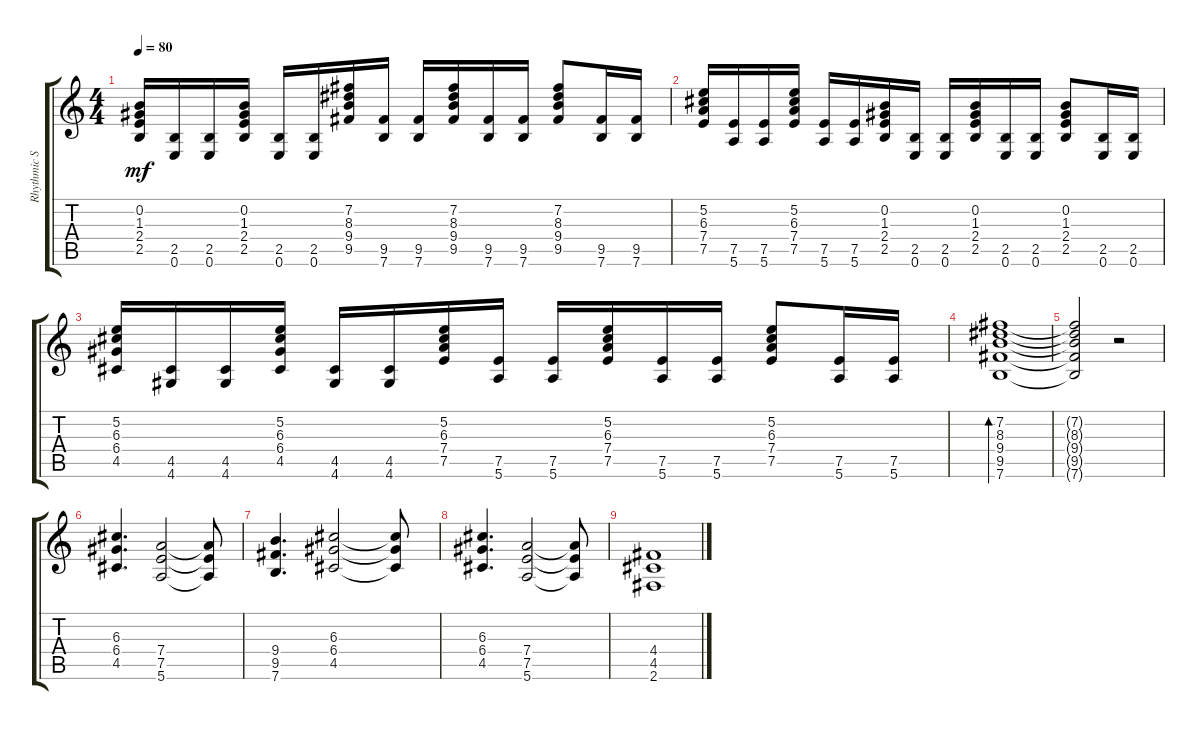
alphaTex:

\track ("Rhythmic Strings" "Rhythmic S") {instrument distortionguitar}
\staff {score tabs}
\tuning (E4 B3 G3 D3 A2 E2) {hide}
\ts (4 4)
\tempo 80
\clef g2
\ks c
(0.2 1.3 2.4 2.5).16{dy mf} (2.5 0.6).16 (2.5 0.6).16 (0.2 1.3 2.4 2.5).16 (2.5 0.6).16 (2.5 0.6).16 (7.2 8.3 9.4 9.5).16 (9.5 7.6).16 (9.5 7.6).16 (7.2 8.3 9.4 9.5).16 (9.5 7.6).16 (9.5 7.6).16 (7.2 8.3 9.4 9.5).8 (9.5 7.6).16 (9.5 7.6).16 |
(5.2 6.3 7.4 7.5).16 (7.5 5.6).16 (7.5 5.6).16 (5.2 6.3 7.4 7.5).16 (7.5 5.6).16 (7.5 5.6).16 (0.2 1.3 2.4 2.5).16 (2.5 0.6).16 (2.5 0.6).16 (0.2 1.3 2.4 2.5).16 (2.5 0.6).16 (2.5 0.6).16 (0.2 1.3 2.4 2.5).8 (2.5 0.6).16 (2.5 0.6).16 |
(5.2 6.3 6.4 4.5).16 (4.5 4.6).16 (4.5 4.6).16 (5.2 6.3 6.4 4.5).16 (4.5 4.6).16 (4.5 4.6).16 (5.2 6.3 7.4 7.5).16 (7.5 5.6).16 (7.5 5.6).16 (5.2 6.3 7.4 7.5).16 (7.5 5.6).16 (7.5 5.6).16 (5.2 6.3 7.4 7.5).8 (7.5 5.6).16 (7.5 5.6).16 |
(7.2 8.3 9.4 9.5 7.6).1{bd 480} |
(7.2{t} 8.3{t} 9.4{t} 9.5{t} 7.6{t}).2 r.2 |
(6.3 6.4 4.5).4{d} (7.4 7.5 5.6).2 (7.4{t} 7.5{t} 5.6{t}).8 |
(9.4 9.5 7.6).4{d} (6.3 6.4 4.5).2 (6.3{t} 6.4{t} 4.5{t}).8 |
(6.3 6.4 4.5).4{d} (7.4 7.5 5.6).2 (7.4{t} 7.5{t} 5.6{t}).8 |
(4.4 4.5 2.6).1
